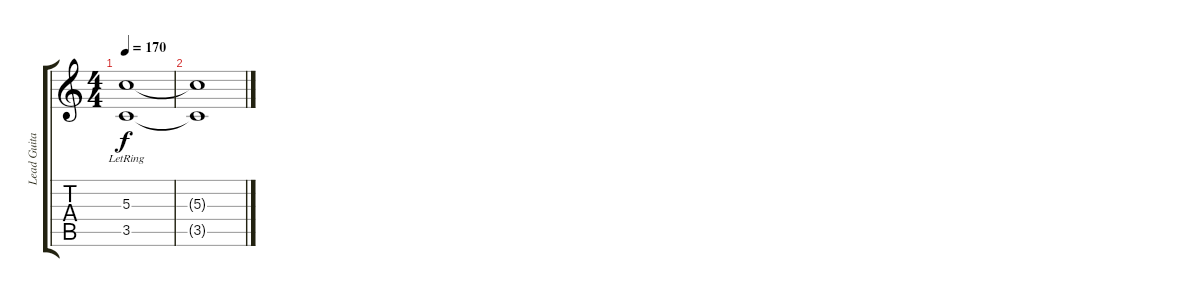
\track ("Lead Guitar" "Lead Guita") {instrument distortionguitar}
\staff {score tabs}
\tuning (E4 B3 G3 D3 A2 E2) {hide}
\ts (4 4)
\tempo 170
\clef g2
\ks c
(5.3{lr} 3.5{lr}).1{dy f volume 0} |
(5.3{t} 3.5{t}).1
